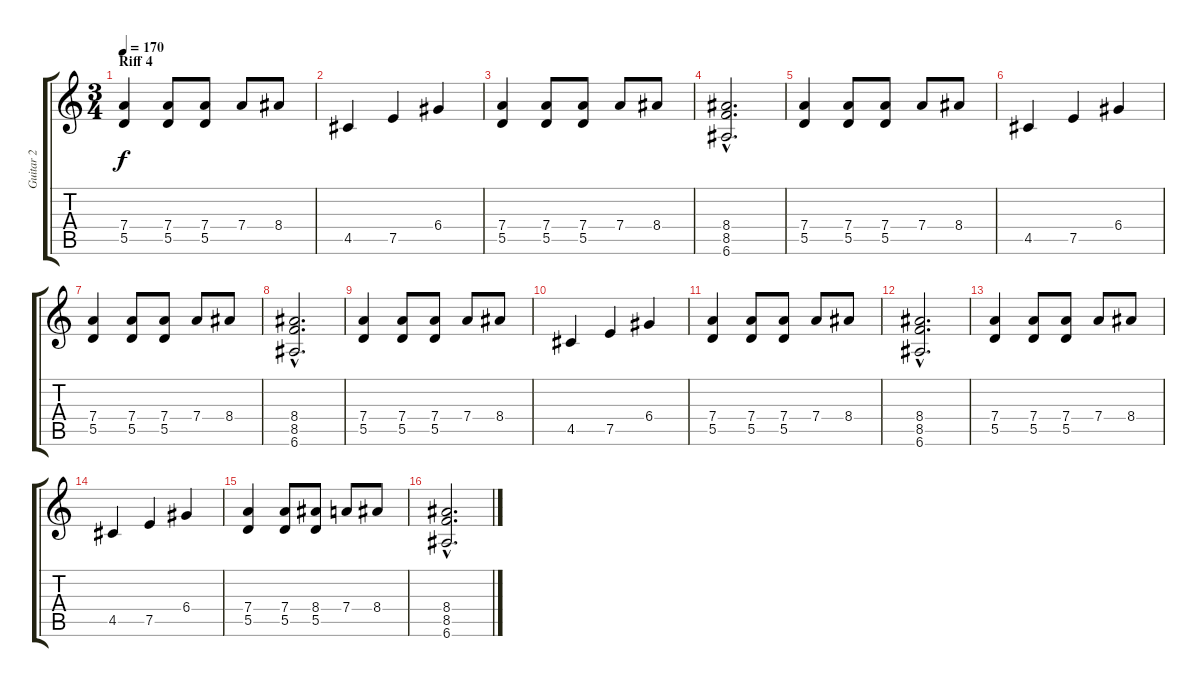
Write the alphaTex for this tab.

\track ("Guitar 2" "Guitar 2") {instrument overdrivenguitar}
\staff {score tabs}
\tuning (E4 B3 G3 D3 A2 E2) {hide}
\ts (3 4)
\section ("" "Riff 4")
\tempo 170
\clef g2
\ks c
(7.4 5.5).4{dy f} (7.4 5.5).8 (7.4 5.5).8 7.4.8 8.4.8 |
4.5.4 7.5.4 6.4.4 |
(7.4 5.5).4 (7.4 5.5).8 (7.4 5.5).8 7.4.8 8.4.8 |
(8.4{hac} 8.5{hac} 6.6{hac}).2{d} |
(7.4 5.5).4 (7.4 5.5).8 (7.4 5.5).8 7.4.8 8.4.8 |
4.5.4 7.5.4 6.4.4 |
(7.4 5.5).4 (7.4 5.5).8 (7.4 5.5).8 7.4.8 8.4.8 |
(8.4{hac} 8.5{hac} 6.6{hac}).2{d} |
(7.4 5.5).4 (7.4 5.5).8 (7.4 5.5).8 7.4.8 8.4.8 |
4.5.4 7.5.4 6.4.4 |
(7.4 5.5).4 (7.4 5.5).8 (7.4 5.5).8 7.4.8 8.4.8 |
(8.4{hac} 8.5{hac} 6.6{hac}).2{d} |
(7.4 5.5).4 (7.4 5.5).8 (7.4 5.5).8 7.4.8 8.4.8 |
4.5.4 7.5.4 6.4.4 |
(7.4 5.5).4 (7.4 5.5).8 (8.4 5.5).8 7.4.8 8.4.8 |
(8.4{hac} 8.5{hac} 6.6{hac}).2{d}
